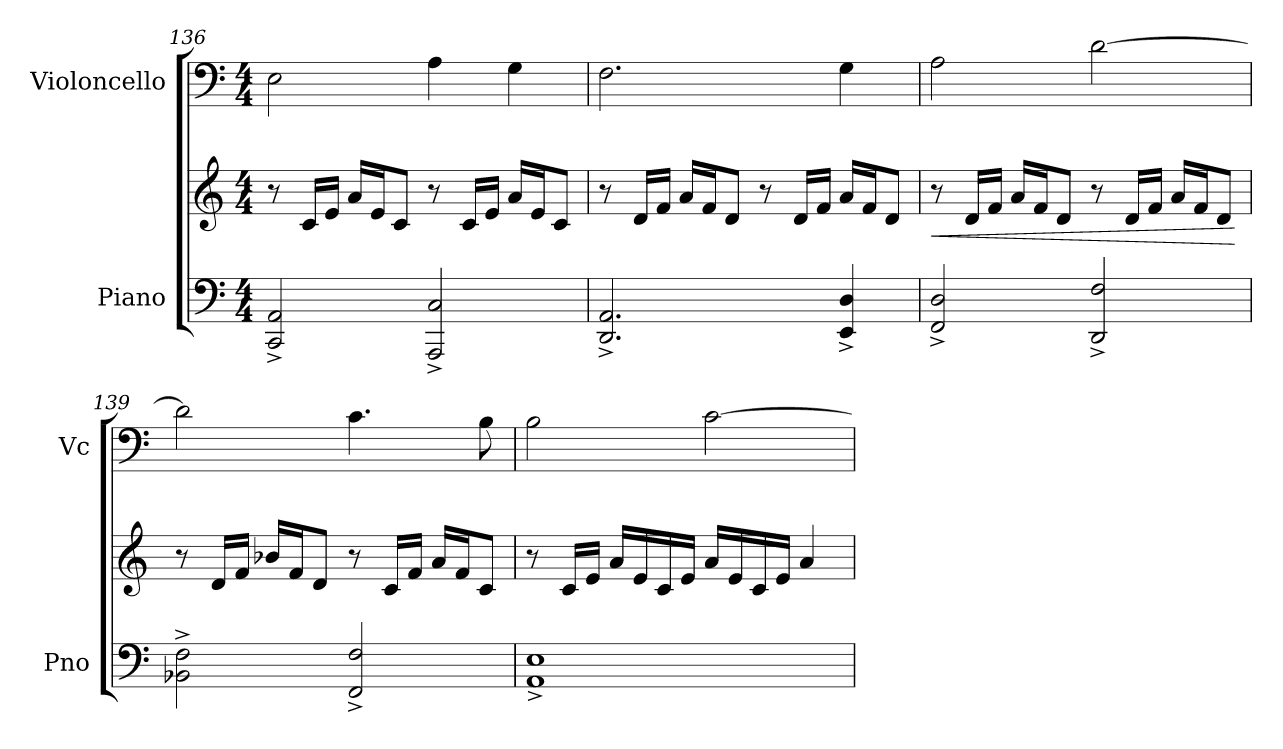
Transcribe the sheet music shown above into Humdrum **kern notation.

**kern	**kern	**dynam	**kern
*part2	*part2	*part2	*part1
*staff3	*staff2	*staff2/3	*staff1
*I"Piano	*	*	*I"Violoncello
*I'Pno	*	*	*I'Vc
!!LO:LB:g=z
*clefF4	*clefG2	*	*clefF4
*k[]	*k[]	*	*k[]
*M4/4	*M4/4	*	*M4/4
=136	=136	=136	=136
2CC/^ 2AA/^	8r	.	2E\
.	16c/LL	.	.
.	16e/JJ	.	.
.	16a/LL	.	.
.	16e/J	.	.
.	8c/J	.	.
2AAA/^ 2C/^	8r	.	4A\
.	16c/LL	.	.
.	16e/JJ	.	.
.	16a/LL	.	4G\
.	16e/J	.	.
.	8c/J	.	.
=137	=137	=137	=137
2.DD/^ 2.AA/^	8r	.	2.F\
.	16d/LL	.	.
.	16f/JJ	.	.
.	16a/LL	.	.
.	16f/J	.	.
.	8d/J	.	.
.	8r	.	.
.	16d/LL	.	.
.	16f/JJ	.	.
4EE/^ 4D/^	16a/LL	.	4G\
.	16f/J	.	.
.	8d/J	.	.
=138	=138	=138	=138
!	!	!LO:HP:b	!
2FF/^ 2D/^	8r	<	2A\
.	16d/LL	.	.
.	16f/JJ	.	.
.	16a/LL	.	.
.	16f/J	.	.
.	8d/J	.	.
2DD/^ 2F/^	8r	.	[2d\
.	16d/LL	.	.
.	16f/JJ	.	.
.	16a/LL	.	.
.	16f/J	.	.
.	8d/J	.	.
.	.	[	.
!!LO:PB:g=z
=139	=139	=139	=139
2BB-X\^ 2F\^	8r	.	2d\]
.	16d/LL	.	.
.	16f/JJ	.	.
.	16b-X/LL	.	.
.	16f/J	.	.
.	8d/J	.	.
2FF/^ 2F/^	8r	.	4.c\
.	16c/LL	.	.
.	16f/JJ	.	.
.	16a/LL	.	.
.	16f/J	.	.
.	8c/J	.	8B\
=140	=140	=140	=140
1AA^ 1E^	8r	.	2B\
.	16c/LL	.	.
.	16e/JJ	.	.
.	16a/LL	.	.
.	16e/	.	.
.	16c/	.	.
.	16e/JJ	.	.
.	16a/LL	.	[2c\
.	16e/	.	.
.	16c/	.	.
.	16e/JJ	.	.
.	4a/	.	.
=	=	=	=
*-	*-	*-	*-
